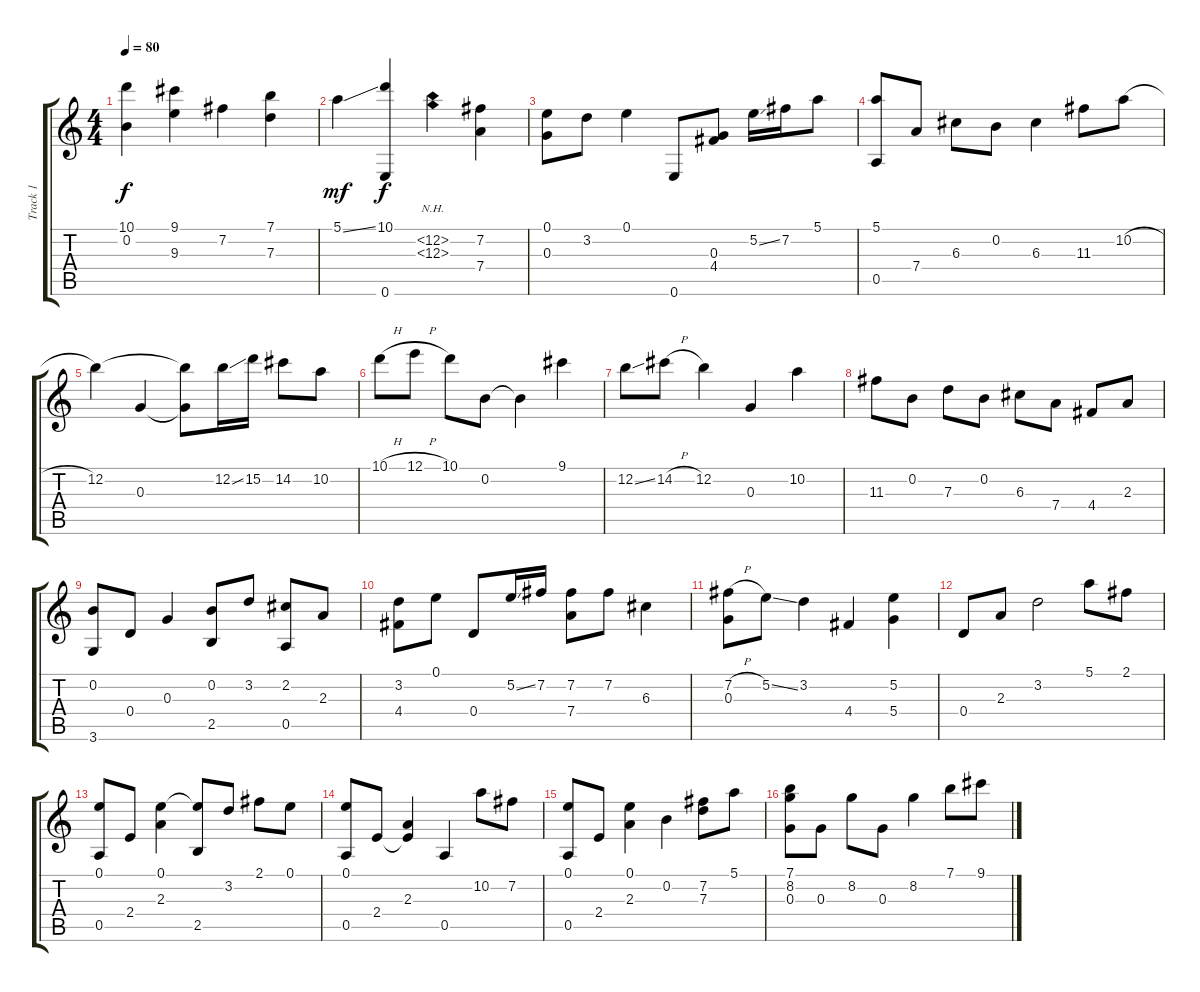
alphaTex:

\track ("Track 1" "Track 1") {instrument acousticguitarsteel}
\staff {score tabs}
\tuning (E4 B3 G3 D3 A2 E2) {hide}
\ts (4 4)
\tempo 80
\clef g2
\ks c
(10.1 0.2).4{dy f} (9.1 9.3).4 7.2.4 (7.1 7.3).4 |
5.1{ss}.4{dy mf} (10.1 0.6).4{dy f} (12.2{nh} 12.3{nh}).4 (7.2 7.4).4 |
(0.1 0.3).8 3.2.8 0.1.4 0.6.8 (0.3 4.4).8 5.2{ss}.16 7.2.16 5.1.8 |
(5.1 0.5).8 7.4.8 6.3.8 0.2.8 6.3.4 11.3.8 10.2{h}.8 |
12.2.4 0.3.4 (12.2{t} 0.3{t}).8 12.2{ss}.16 15.2.16 14.2.8 10.2.8 |
10.1{h}.8 12.1{h}.8 10.1.8 0.2.8 0.2{t}.4 9.1.4 |
12.2{ss}.8 14.2{h}.8 12.2.4 0.3.4 10.2.4 |
11.3.8 0.2.8 7.3.8 0.2.8 6.3.8 7.4.8 4.4.8 2.3.8 |
(0.2 3.6).8 0.4.8 0.3.4 (0.2 2.5).8 3.2.8 (2.2 0.5).8 2.3.8 |
(3.2 4.4).8 0.1.8 0.4.8 5.2{ss}.16 7.2.16 (7.2 7.4).8 7.2.8 6.3.4 |
(7.2{h} 0.3).8 5.2{ss}.8 3.2.4 4.4.4 (5.2 5.4).4 |
0.4.8 2.3.8 3.2.2 5.1.8 2.1.8 |
(0.1 0.5).8 2.4.8 (0.1 2.3).4 (0.1{t} 2.5).8 3.2.8 2.1.8 0.1.8 |
(0.1 0.5).8 2.4.8 (2.3 2.4{t}).4 0.5.4 10.2.8 7.2.8 |
(0.1 0.5).8 2.4.8 (0.1 2.3).4 0.2.4 (7.2 7.3).8 5.1.8 |
(7.1 8.2 0.3).8 0.3.8 8.2.8 0.3.8 8.2.4 7.1.8 9.1.8
